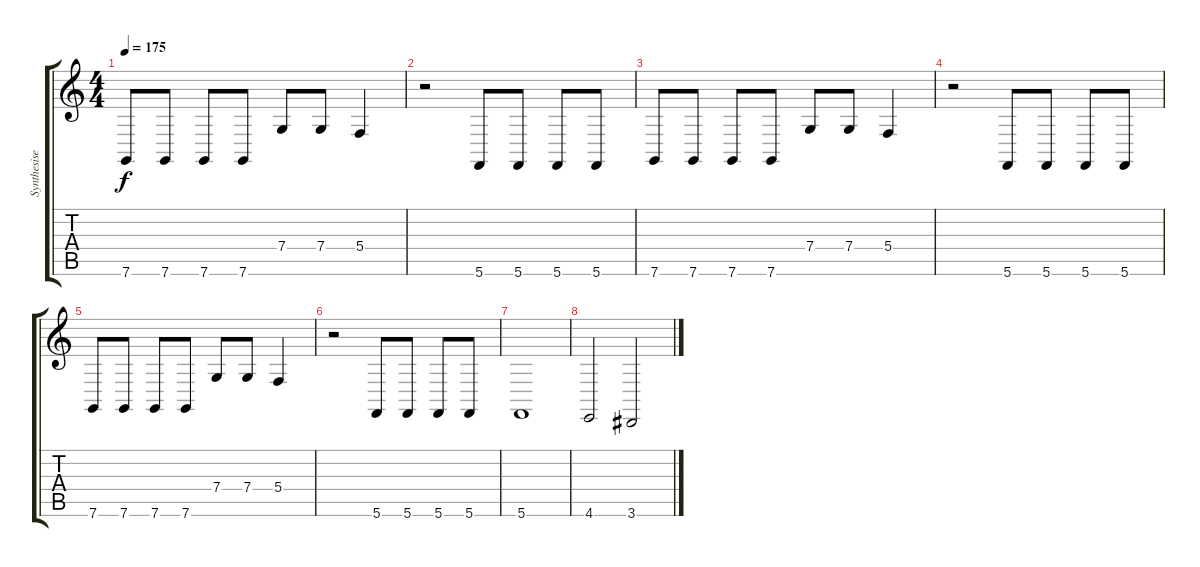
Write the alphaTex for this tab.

\track ("Synthesiser Two" "Synthesise") {instrument lead1square}
\staff {score tabs}
\tuning (D4 A3 F3 C3 G2 C2) {hide}
\ts (4 4)
\tempo 175
\clef g2
\ks c
7.6.8{dy f} 7.6.8 7.6.8 7.6.8 7.4.8 7.4.8 5.4.4 |
r.2 5.6.8 5.6.8 5.6.8 5.6.8 |
7.6.8 7.6.8 7.6.8 7.6.8 7.4.8 7.4.8 5.4.4 |
r.2 5.6.8 5.6.8 5.6.8 5.6.8 |
7.6.8 7.6.8 7.6.8 7.6.8 7.4.8 7.4.8 5.4.4 |
r.2 5.6.8 5.6.8 5.6.8 5.6.8 |
5.6.1 |
4.6.2 3.6.2
